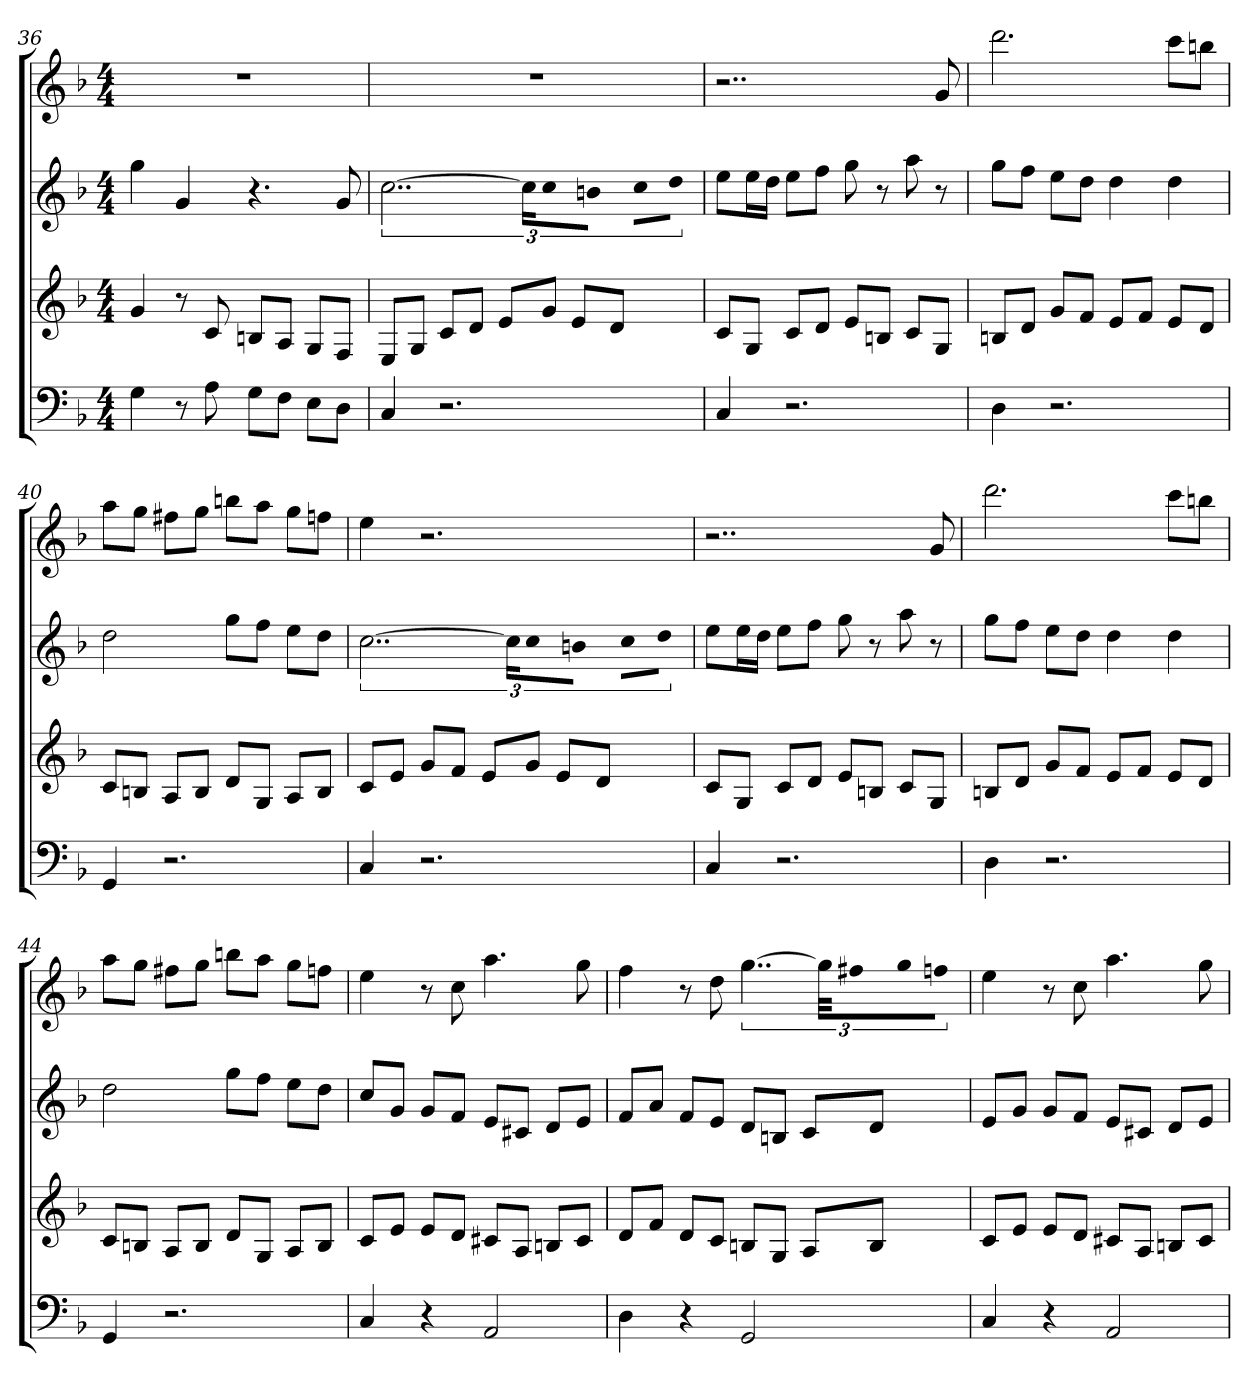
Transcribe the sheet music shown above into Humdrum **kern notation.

**kern	**kern	**kern	**kern
*part4	*part3	*part2	*part1
*staff4	*staff3	*staff2	*staff1
*k[b-]	*k[b-]	*k[b-]	*k[b-]
*F:	*F:	*F:	*F:
*M4/4	*M4/4	*M4/4	*M4/4
=36	=36	=36	=36
4G	4g	4gg	1r
8r	8r	4g	.
8A	8c	.	.
8GL	8BnL	4.r	.
8FJ	8AJ	.	.
8EL	8GL	.	.
8DJ	8FJ	8g	.
=37	=37	=37	=37
4C	8EL	[3..cc	1r
.	8GJ	.	.
2.r	8cL	.	.
.	8dJ	.	.
.	8eL	.	.
.	.	24ccLL]	.
.	8gJ	16cc	.
.	.	16bnJJ	.
.	8eL	8ccL	.
.	8dJ	8ddJ	.
=38	=38	=38	=38
4C	8cL	8eeL	2..r
.	8GJ	16eeL	.
.	.	16ddJJ	.
2.r	8cL	8eeL	.
.	8dJ	8ffJ	.
.	8eL	8gg	.
.	8BnJ	8r	.
.	8cL	8aa	.
.	8GJ	8r	8g
=39	=39	=39	=39
4D	8BnL	8ggL	2.ddd
.	8dJ	8ffJ	.
2.r	8gL	8eeL	.
.	8fJ	8ddJ	.
.	8eL	4dd	.
.	8fJ	.	.
.	8eL	4dd	8cccL
.	8dJ	.	8bbnJ
=40	=40	=40	=40
4GG	8cL	2dd	8aaL
.	8BnJ	.	8ggJ
2.r	8AL	.	8ff#XL
.	8BJ	.	8ggJ
.	8dL	8ggL	8bbnL
.	8GJ	8ffJ	8aaJ
.	8AL	8eeL	8ggL
.	8BJ	8ddJ	8ffnJ
=41	=41	=41	=41
4C	8cL	[3..cc	4ee
.	8eJ	.	.
2.r	8gL	.	2.r
.	8fJ	.	.
.	8eL	.	.
.	.	24ccLL]	.
.	8gJ	16cc	.
.	.	16bnJJ	.
.	8eL	8ccL	.
.	8dJ	8ddJ	.
=42	=42	=42	=42
4C	8cL	8eeL	2..r
.	8GJ	16eeL	.
.	.	16ddJJ	.
2.r	8cL	8eeL	.
.	8dJ	8ffJ	.
.	8eL	8gg	.
.	8BnJ	8r	.
.	8cL	8aa	.
.	8GJ	8r	8g
=43	=43	=43	=43
4D	8BnL	8ggL	2.ddd
.	8dJ	8ffJ	.
2.r	8gL	8eeL	.
.	8fJ	8ddJ	.
.	8eL	4dd	.
.	8fJ	.	.
.	8eL	4dd	8cccL
.	8dJ	.	8bbnJ
=44	=44	=44	=44
4GG	8cL	2dd	8aaL
.	8BnJ	.	8ggJ
2.r	8AL	.	8ff#XL
.	8BJ	.	8ggJ
.	8dL	8ggL	8bbnL
.	8GJ	8ffJ	8aaJ
.	8AL	8eeL	8ggL
.	8BJ	8ddJ	8ffnJ
=45	=45	=45	=45
4C	8cL	8ccL	4ee
.	8eJ	8gJ	.
4r	8eL	8gL	8r
.	8dJ	8fJ	8cc
2AA	8c#XL	8eL	4.aa
.	8AJ	8c#XJ	.
.	8BnL	8dL	.
.	8c#J	8eJ	8gg
=46	=46	=46	=46
4D	8dL	8fL	4ff
.	8fJ	8aJ	.
4r	8dL	8fL	8r
.	8cJ	8eJ	8dd
2GG	8BnL	8dL	[6..gg
.	8GJ	8BnJ	.
.	8AL	8cL	.
.	.	.	48ggKLL]
.	.	.	16ff#XJ
.	8BJ	8dJ	16ggL
.	.	.	16ffnJJ
=47	=47	=47	=47
4C	8cL	8eL	4ee
.	8eJ	8gJ	.
4r	8eL	8gL	8r
.	8dJ	8fJ	8cc
2AA	8c#XL	8eL	4.aa
.	8AJ	8c#XJ	.
.	8BnL	8dL	.
.	8c#J	8eJ	8gg
=	=	=	=
*-	*-	*-	*-
